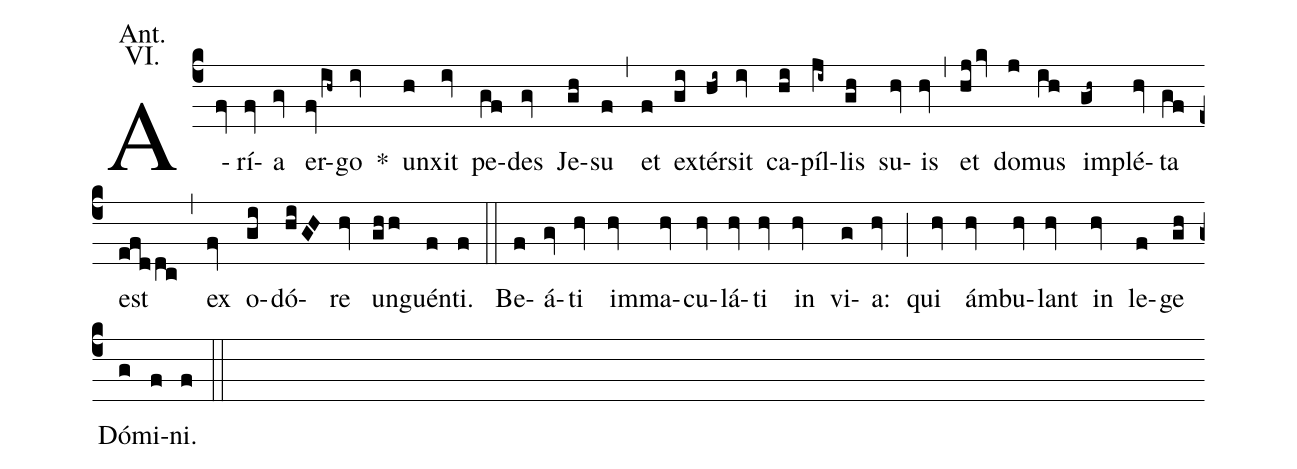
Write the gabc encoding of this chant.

annotation: Ant.;
annotation: VI.;
%%
(c4)
A(fv)rí(fv)a(gv) er(fvih~)go(iv) *() unx(h)it(iv) pe(gf)des(gv) Je(gh)su(f) (,)
et(f) ex(gi)tér(hi~)sit(iv) ca(hi)píl(ji~)lis(gh) su(hv)is(hv) (,)
et(hjkv) do(j)mus(ih) im(gh~)plé(hv)ta(gf) est(efddc) (,)
ex(fv) o(gi)dó(hiGH)re(hv) un(ghh)guén(f)ti.(f) (::)
Be(f)á(gv)ti(hv) im(hv)ma(hv)cu(hv)lá(hv)ti(hv) in(hv) vi(g)a:(hv) (;)
qui(hv) ám(hv)bu(hv)lant(hv) in(hv) le(f)ge(gh) Dó(g)mi(f)ni.(f) (::)
